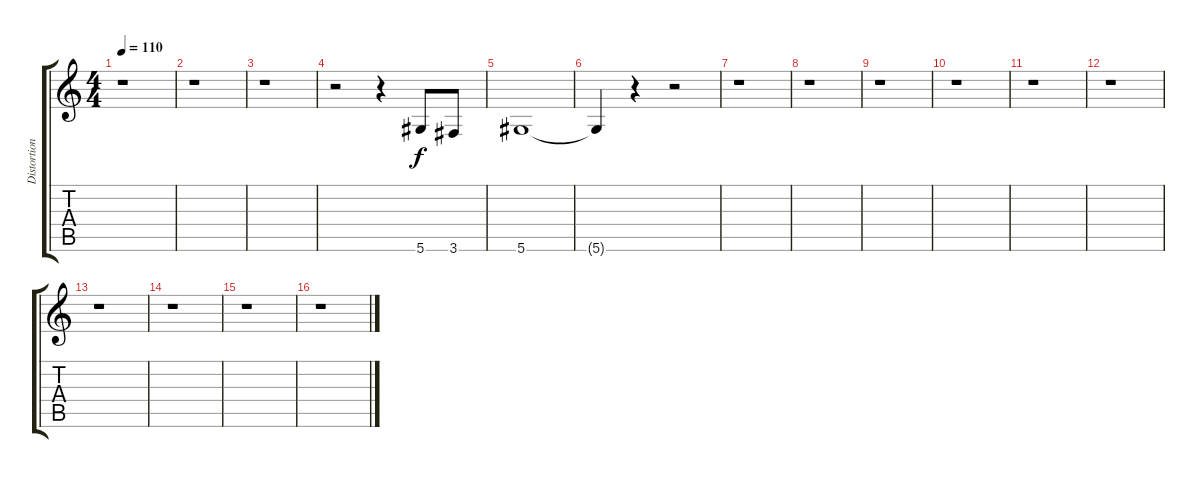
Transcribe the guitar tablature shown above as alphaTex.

\track ("Distortion Guitar 1" "Distortion") {instrument distortionguitar}
\staff {score tabs}
\tuning (Eb4 Bb3 Gb3 Db3 Ab2 Eb2) {hide}
\ts (4 4)
\tempo 110
\clef g2
\ks c
r.1{dy f instrument distortionguitar} |
r.1 |
r.1 |
r.2 r.4 5.6.8 3.6.8 |
5.6.1 |
5.6{t}.4 r.4 r.2 |
r.1 |
r.1 |
r.1 |
r.1 |
r.1 |
r.1 |
r.1 |
r.1 |
r.1 |
r.1
